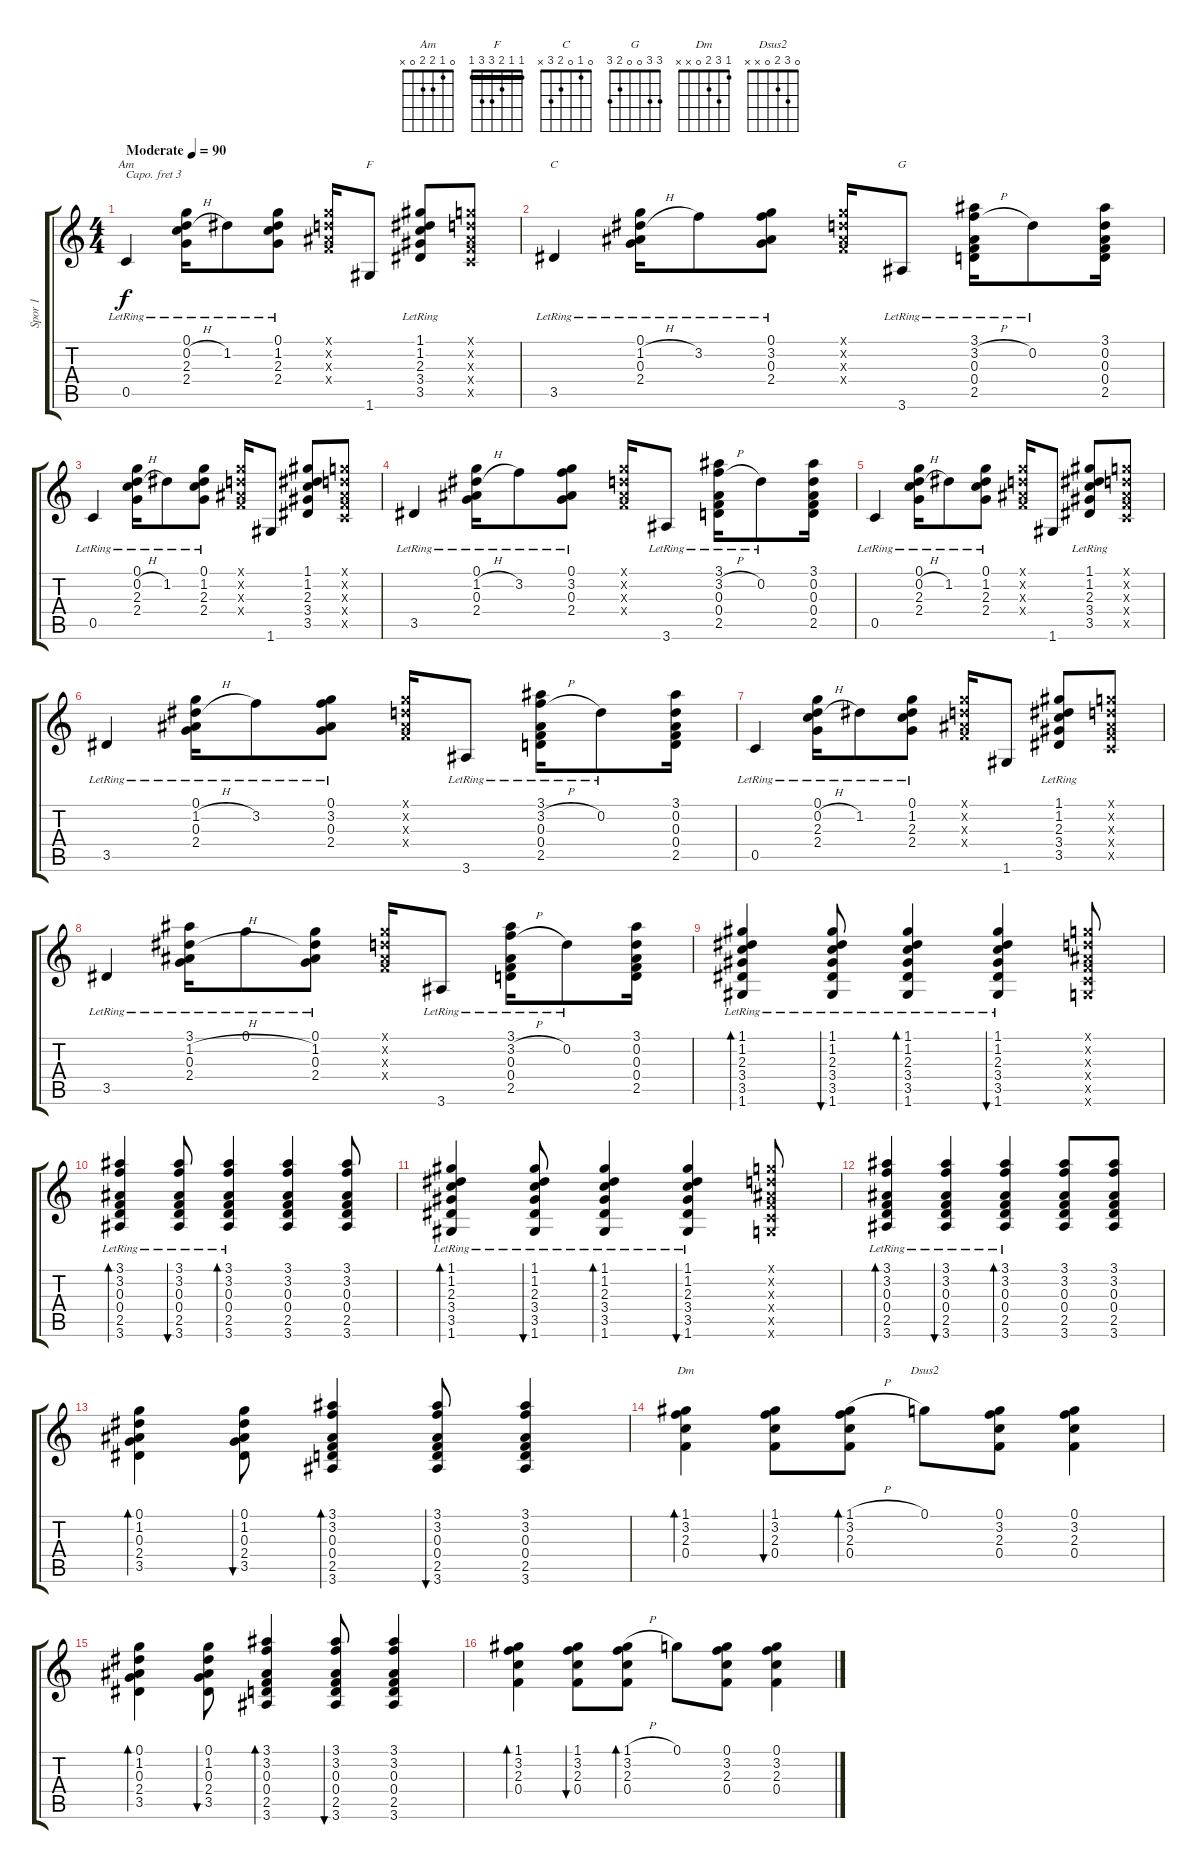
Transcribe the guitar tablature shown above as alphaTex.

\track ("Spor 1" "Spor 1") {instrument acousticguitarsteel}
\staff {score tabs}
\capo 3
\tuning (E4 B3 G3 D3 A2 E2) {hide}
\chord ("Am" 0 1 2 2 0 x)
\chord ("F" 1 1 2 3 3 1) {barre 1}
\chord ("C" 0 1 0 2 3 x)
\chord ("G" 3 3 0 0 2 3)
\chord ("Dm" 1 3 2 0 x x)
\chord ("Dsus2" 0 3 2 0 x x)
\ts (4 4)
\tempo (90 "Moderate")
\clef g2
\ks c
0.5{lr}.4{ch "Am" dy f instrument acousticguitarsteel} (0.1{lr} 0.2{h} 2.3{lr} 2.4{lr}).16 1.2{lr}.8 (0.1 1.2{lr} 2.3 2.4).8 (0.1{x} 0.2{x} 0.3{x} 0.4{x}).16 1.6.8{ch "F"} (1.1{lr} 1.2{lr} 2.3{lr} 3.4{lr} 3.5{lr}).8 (0.1{x} 0.2{x} 0.3{x} 0.4{x} 0.5{x}).8 |
3.5{lr}.4{ch "C"} (0.1{lr} 1.2{h lr} 0.3{lr} 2.4{lr}).16 3.2{lr}.8 (0.1{lr} 3.2{lr} 0.3{lr} 2.4{lr}).8 (0.1{x} 0.2{x} 0.3{x} 0.4{x}).16 3.6{lr}.8{ch "G"} (3.1{lr} 3.2{h lr} 0.3 0.4{lr} 2.5{lr}).16 0.2{lr}.8 (3.1 0.2 0.3 0.4 2.5).16 |
0.5{lr}.4 (0.1{lr} 0.2{h lr} 2.3{lr} 2.4{lr}).16 1.2{lr}.8 (0.1{lr} 1.2{lr} 2.3{lr} 2.4{lr}).8 (0.1{x} 0.2{x} 0.3{x} 0.4{x}).16 1.6.8 (1.1 1.2 2.3 3.4 3.5).8 (0.1{x} 0.2{x} 0.3{x} 0.4{x} 0.5{x}).8 |
3.5{lr}.4 (0.1{lr} 1.2{h lr} 0.3{lr} 2.4{lr}).16 3.2{lr}.8 (0.1{lr} 3.2{lr} 0.3{lr} 2.4{lr}).8 (0.1{x} 0.2{x} 0.3{x} 0.4{x}).16 3.6{lr}.8 (3.1{lr} 3.2{h lr} 0.3{lr} 0.4{lr} 2.5{lr}).16 0.2{lr}.8 (3.1 0.2 0.3 0.4 2.5).16 |
0.5{lr}.4 (0.1{lr} 0.2{h lr} 2.3{lr} 2.4{lr}).16 1.2{lr}.8 (0.1{lr} 1.2{lr} 2.3{lr} 2.4{lr}).8 (0.1{x} 0.2{x} 0.3{x} 0.4{x}).16 1.6.8 (1.1{lr} 1.2{lr} 2.3{lr} 3.4{lr} 3.5{lr}).8 (0.1{x} 0.2{x} 0.3{x} 0.4{x} 0.5{x}).8 |
3.5{lr}.4 (0.1{lr} 1.2{h lr} 0.3{lr} 2.4{lr}).16 3.2{lr}.8 (0.1{lr} 3.2{lr} 0.3{lr} 2.4{lr}).8 (0.1{x} 0.2{x} 0.3{x} 0.4{x}).16 3.6{lr}.8 (3.1{lr} 3.2{h lr} 0.3{lr} 0.4{lr} 2.5{lr}).16 0.2{lr}.8 (3.1 0.2 0.3 0.4 2.5).16 |
0.5{lr}.4 (0.1{lr} 0.2{h lr} 2.3{lr} 2.4{lr}).16 1.2{lr}.8 (0.1{lr} 1.2{lr} 2.3{lr} 2.4{lr}).8 (0.1{x} 0.2{x} 0.3{x} 0.4{x}).16 1.6.8 (1.1{lr} 1.2{lr} 2.3{lr} 3.4{lr} 3.5{lr}).8 (0.1{x} 0.2{x} 0.3{x} 0.4{x} 0.5{x}).8 |
3.5{lr}.4 (3.1{lr} 1.2{h lr} 0.3{lr} 2.4{lr}).16 0.1{lr}.8 (0.1{lr} 1.2{lr} 0.3{lr} 2.4{lr}).8 (0.1{x} 0.2{x} 0.3{x} 0.4{x}).16 3.6{lr}.8 (3.1{lr} 3.2{h lr} 0.3{lr} 0.4{lr} 2.5{lr}).16 0.2{lr}.8 (3.1 0.2 0.3 0.4 2.5).16 |
(1.1 1.2 2.3{lr} 3.4 3.5 1.6).4{bd 60} (1.1 1.2 2.3{lr} 3.4 3.5 1.6).8{bu 60} (1.1 1.2 2.3{lr} 3.4 3.5 1.6).4{bd 60} (1.1 1.2 2.3{lr} 3.4 3.5 1.6).4{bu 60} (0.1{x} 0.2{x} 0.3{x} 0.4{x} 0.5{x} 0.6{x}).8 |
(3.1 3.2 0.3{lr} 0.4 2.5 3.6).4{bd 60} (3.1 3.2{lr} 0.3 0.4 2.5 3.6).8{bu 60} (3.1{lr} 3.2 0.3 0.4 2.5 3.6).4{bd 60} (3.1 3.2 0.3 0.4 2.5 3.6).4 (3.1 3.2 0.3 0.4 2.5 3.6).8 |
(1.1 1.2 2.3{lr} 3.4 3.5 1.6).4{bd 60} (1.1 1.2 2.3{lr} 3.4 3.5 1.6).8{bu 60} (1.1 1.2 2.3{lr} 3.4 3.5 1.6).4{bd 60} (1.1 1.2 2.3{lr} 3.4 3.5 1.6).4{bu 60} (0.1{x} 0.2{x} 0.3{x} 0.4{x} 0.5{x} 0.6{x}).8 |
(3.1 3.2 0.3{lr} 0.4 2.5 3.6).4{bd 60} (3.1 3.2{lr} 0.3 0.4 2.5 3.6).4{bu 60} (3.1{lr} 3.2 0.3 0.4 2.5 3.6).4{bd 60} (3.1 3.2 0.3 0.4 2.5 3.6).8 (3.1 3.2 0.3 0.4 2.5 3.6).8 |
(0.1 1.2 0.3 2.4 3.5).4{bd 60} (0.1 1.2 0.3 2.4 3.5).8{bu 60} (3.1 3.2 0.3 0.4 2.5 3.6).4{bd 60} (3.1 3.2 0.3 0.4 2.5 3.6).8{bu 60} (3.1 3.2 0.3 0.4 2.5 3.6).4 |
(1.1 3.2 2.3 0.4).4{bd 60 ch "Dm"} (1.1 3.2 2.3 0.4).8{bu 60} (1.1{h} 3.2 2.3 0.4).8{bd 60} 0.1.8{ch "Dsus2"} (0.1 3.2 2.3 0.4).8 (0.1 3.2 2.3 0.4).4 |
(0.1 1.2 0.3 2.4 3.5).4{bd 60} (0.1 1.2 0.3 2.4 3.5).8{bu 60} (3.1 3.2 0.3 0.4 2.5 3.6).4{bd 60} (3.1 3.2 0.3 0.4 2.5 3.6).8{bu 60} (3.1 3.2 0.3 0.4 2.5 3.6).4 |
(1.1 3.2 2.3 0.4).4{bd 60} (1.1 3.2 2.3 0.4).8{bu 60} (1.1{h} 3.2 2.3 0.4).8{bd 60} 0.1.8 (0.1 3.2 2.3 0.4).8 (0.1 3.2 2.3 0.4).4
